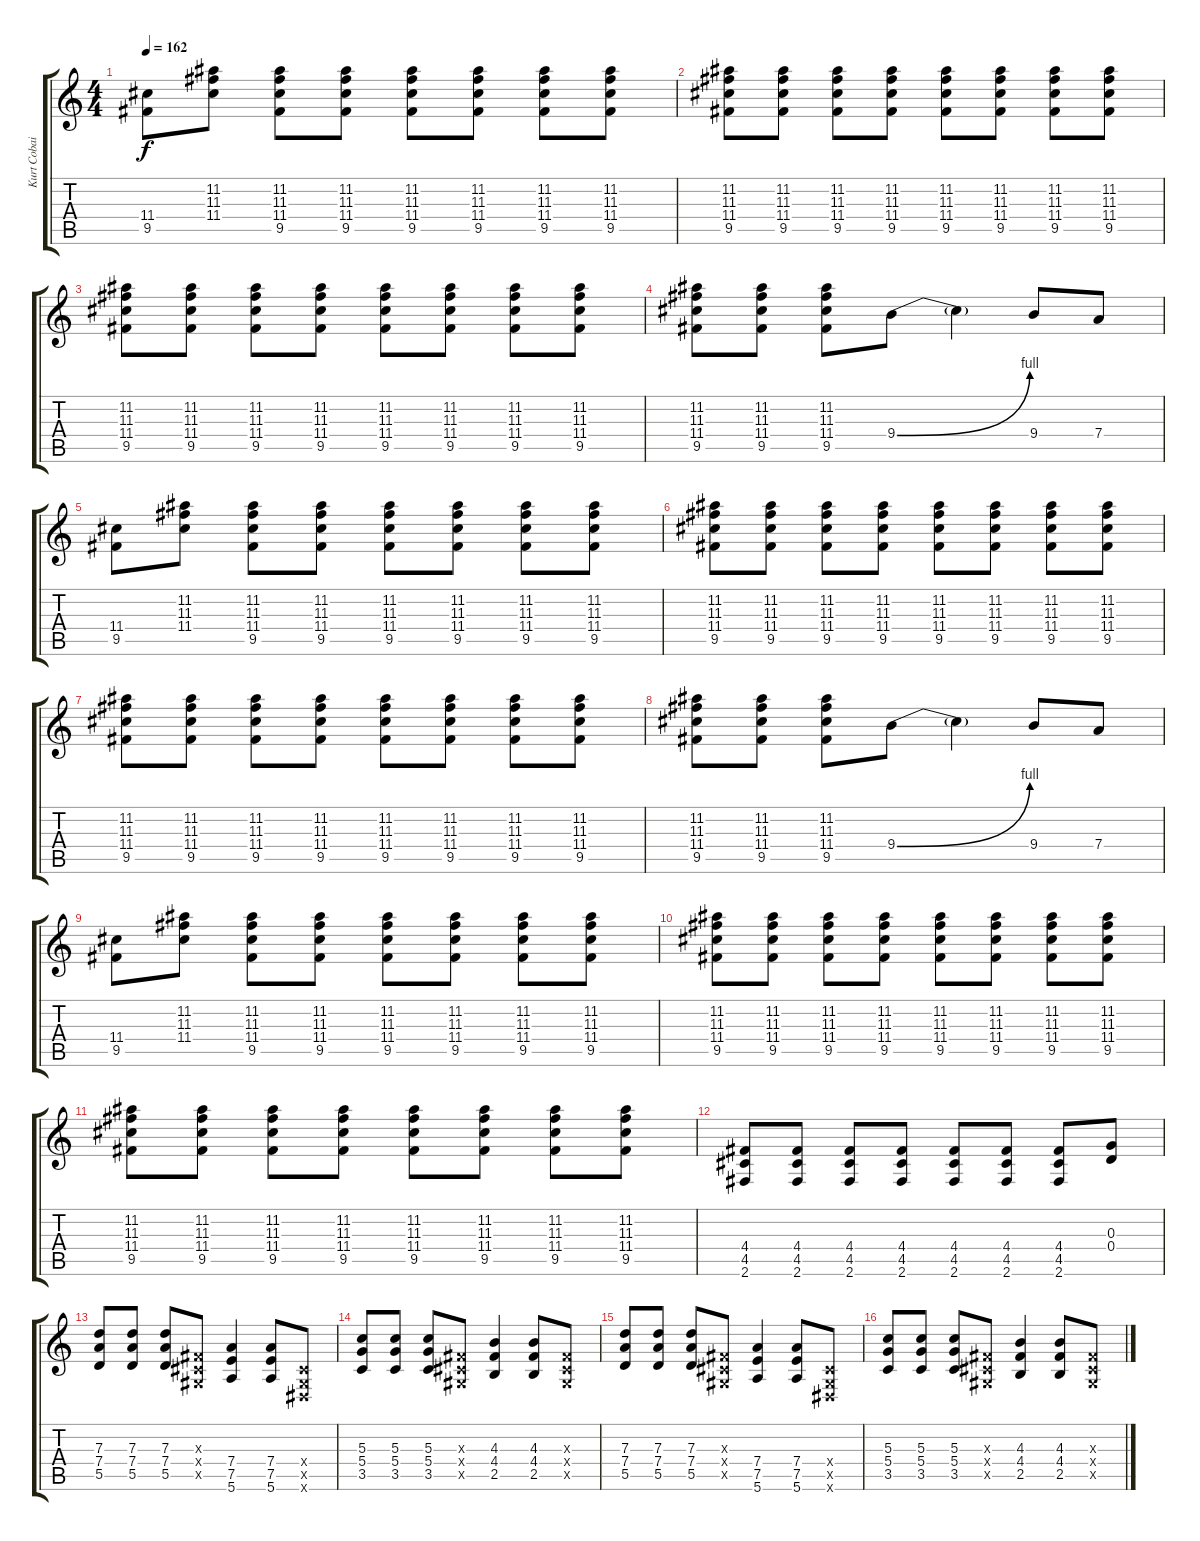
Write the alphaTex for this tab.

\track ("Kurt Cobain : Guitar" "Kurt Cobai") {instrument distortionguitar}
\staff {score tabs}
\tuning (E4 B3 G3 D3 A2 E2) {hide}
\ts (4 4)
\tempo 162
\clef g2
\ks c
(11.4 9.5).8{dy f} (11.2 11.3 11.4).8 (11.2 11.3 11.4 9.5).8 (11.2 11.3 11.4 9.5).8 (11.2 11.3 11.4 9.5).8 (11.2 11.3 11.4 9.5).8 (11.2 11.3 11.4 9.5).8 (11.2 11.3 11.4 9.5).8 |
(11.2 11.3 11.4 9.5).8 (11.2 11.3 11.4 9.5).8 (11.2 11.3 11.4 9.5).8 (11.2 11.3 11.4 9.5).8 (11.2 11.3 11.4 9.5).8 (11.2 11.3 11.4 9.5).8 (11.2 11.3 11.4 9.5).8 (11.2 11.3 11.4 9.5).8 |
(11.2 11.3 11.4 9.5).8 (11.2 11.3 11.4 9.5).8 (11.2 11.3 11.4 9.5).8 (11.2 11.3 11.4 9.5).8 (11.2 11.3 11.4 9.5).8 (11.2 11.3 11.4 9.5).8 (11.2 11.3 11.4 9.5).8 (11.2 11.3 11.4 9.5).8 |
(11.2 11.3 11.4 9.5).8 (11.2 11.3 11.4 9.5).8 (11.2 11.3 11.4 9.5).8 9.4{be (bend 0 0 60 4)}.8 9.4{t}.4 9.4.8 7.4.8 |
(11.4 9.5).8 (11.2 11.3 11.4).8 (11.2 11.3 11.4 9.5).8 (11.2 11.3 11.4 9.5).8 (11.2 11.3 11.4 9.5).8 (11.2 11.3 11.4 9.5).8 (11.2 11.3 11.4 9.5).8 (11.2 11.3 11.4 9.5).8 |
(11.2 11.3 11.4 9.5).8 (11.2 11.3 11.4 9.5).8 (11.2 11.3 11.4 9.5).8 (11.2 11.3 11.4 9.5).8 (11.2 11.3 11.4 9.5).8 (11.2 11.3 11.4 9.5).8 (11.2 11.3 11.4 9.5).8 (11.2 11.3 11.4 9.5).8 |
(11.2 11.3 11.4 9.5).8 (11.2 11.3 11.4 9.5).8 (11.2 11.3 11.4 9.5).8 (11.2 11.3 11.4 9.5).8 (11.2 11.3 11.4 9.5).8 (11.2 11.3 11.4 9.5).8 (11.2 11.3 11.4 9.5).8 (11.2 11.3 11.4 9.5).8 |
(11.2 11.3 11.4 9.5).8 (11.2 11.3 11.4 9.5).8 (11.2 11.3 11.4 9.5).8 9.4{be (bend 0 0 60 4)}.8 9.4{t}.4 9.4.8 7.4.8 |
(11.4 9.5).8 (11.2 11.3 11.4).8 (11.2 11.3 11.4 9.5).8 (11.2 11.3 11.4 9.5).8 (11.2 11.3 11.4 9.5).8 (11.2 11.3 11.4 9.5).8 (11.2 11.3 11.4 9.5).8 (11.2 11.3 11.4 9.5).8 |
(11.2 11.3 11.4 9.5).8 (11.2 11.3 11.4 9.5).8 (11.2 11.3 11.4 9.5).8 (11.2 11.3 11.4 9.5).8 (11.2 11.3 11.4 9.5).8 (11.2 11.3 11.4 9.5).8 (11.2 11.3 11.4 9.5).8 (11.2 11.3 11.4 9.5).8 |
(11.2 11.3 11.4 9.5).8 (11.2 11.3 11.4 9.5).8 (11.2 11.3 11.4 9.5).8 (11.2 11.3 11.4 9.5).8 (11.2 11.3 11.4 9.5).8 (11.2 11.3 11.4 9.5).8 (11.2 11.3 11.4 9.5).8 (11.2 11.3 11.4 9.5).8 |
(4.4 4.5 2.6).8 (4.4 4.5 2.6).8 (4.4 4.5 2.6).8 (4.4 4.5 2.6).8 (4.4 4.5 2.6).8 (4.4 4.5 2.6).8 (4.4 4.5 2.6).8 (0.3 0.4).8 |
(7.3 7.4 5.5).8 (7.3 7.4 5.5).8 (7.3 7.4 5.5).8 (-1.3{x} -1.4{x} -1.5{x}).8 (7.4 7.5 5.6).4 (7.4 7.5 5.6).8 (-1.4{x} -1.5{x} -1.6{x}).8 |
(5.3 5.4 3.5).8 (5.3 5.4 3.5).8 (5.3 5.4 3.5).8 (-1.3{x} -1.4{x} -1.5{x}).8 (4.3 4.4 2.5).4 (4.3 4.4 2.5).8 (-1.3{x} -1.4{x} -1.5{x}).8 |
(7.3 7.4 5.5).8 (7.3 7.4 5.5).8 (7.3 7.4 5.5).8 (-1.3{x} -1.4{x} -1.5{x}).8 (7.4 7.5 5.6).4 (7.4 7.5 5.6).8 (-1.4{x} -1.5{x} -1.6{x}).8 |
(5.3 5.4 3.5).8 (5.3 5.4 3.5).8 (5.3 5.4 3.5).8 (-1.3{x} -1.4{x} -1.5{x}).8 (4.3 4.4 2.5).4 (4.3 4.4 2.5).8 (-1.3{x} -1.4{x} -1.5{x}).8
